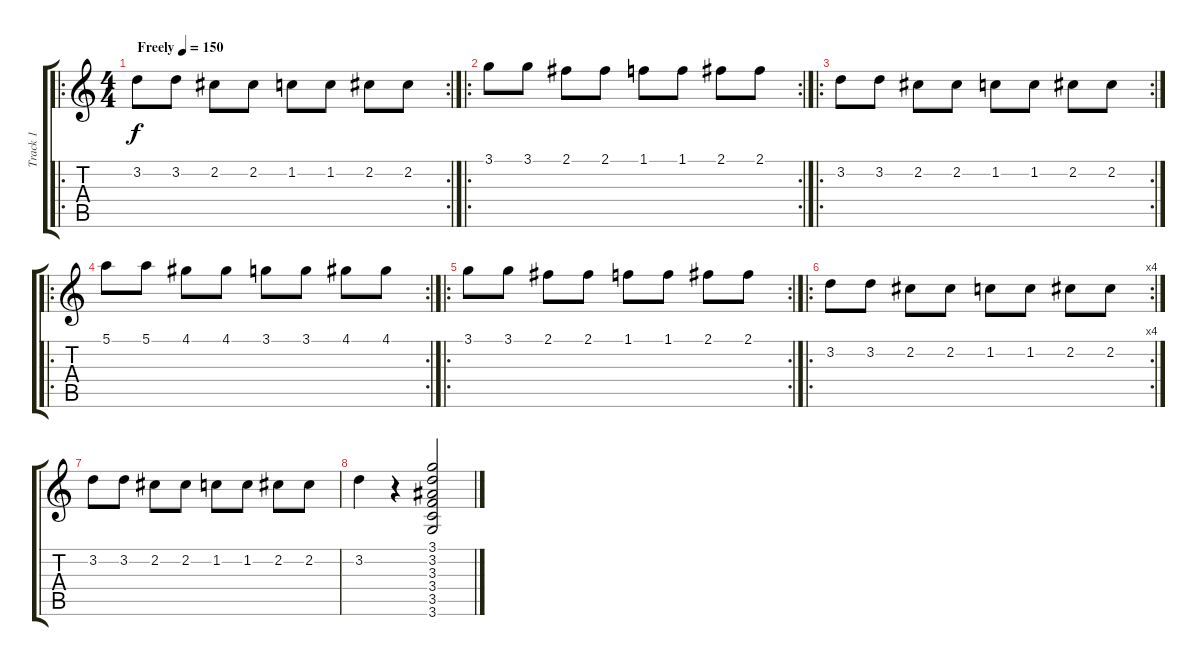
\track ("Track 1" "Track 1") {instrument overdrivenguitar}
\staff {score tabs}
\tuning (E4 B3 G3 D3 A2 E2) {hide}
\ro
\rc 2
\ts (4 4)
\tempo (150 "Freely")
\clef g2
\ks c
3.2.8{dy f instrument overdrivenguitar} 3.2.8 2.2.8 2.2.8 1.2.8 1.2.8 2.2.8 2.2.8 |
\ro
\rc 2
3.1.8 3.1.8 2.1.8 2.1.8 1.1.8 1.1.8 2.1.8 2.1.8 |
\ro
\rc 2
3.2.8 3.2.8 2.2.8 2.2.8 1.2.8 1.2.8 2.2.8 2.2.8 |
\ro
\rc 2
5.1.8 5.1.8 4.1.8 4.1.8 3.1.8 3.1.8 4.1.8 4.1.8 |
\ro
\rc 2
3.1.8 3.1.8 2.1.8 2.1.8 1.1.8 1.1.8 2.1.8 2.1.8 |
\ro
\rc 4
3.2.8 3.2.8 2.2.8 2.2.8 1.2.8 1.2.8 2.2.8 2.2.8 |
3.2.8 3.2.8 2.2.8 2.2.8 1.2.8 1.2.8 2.2.8 2.2.8 |
3.2.4 r.4 (3.1 3.2 3.3 3.4 3.5 3.6).2
